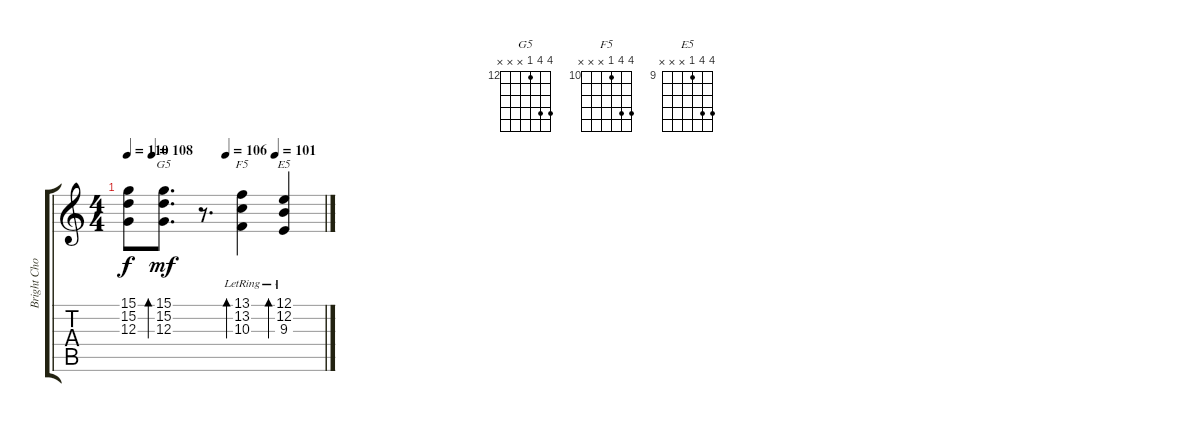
\track ("Bright Chords" "Bright Cho") {instrument tinklebell}
\staff {score tabs}
\tuning (E4 B3 G3 D3 A2 E2) {hide}
\chord ("G5" 15 15 12 x x x) {firstfret 12}
\chord ("F5" 13 13 10 x x x) {firstfret 10}
\chord ("E5" 12 12 9 x x x) {firstfret 9}
\ts (4 4)
\tempo 110
\tempo (108 0.125)
\tempo (106 0.5)
\tempo (101 0.75)
\clef g2
\ks c
(15.1{t} 15.2{t} 12.3{t}).8{dy f} (15.1 15.2 12.3).8{d bd 30 ch "G5" dy mf} r.8{d} (13.1{lr} 13.2{lr} 10.3{lr}).4{bd 30 ch "F5"} (12.1{lr} 12.2{lr} 9.3{lr}).4{bd 30 ch "E5"}
